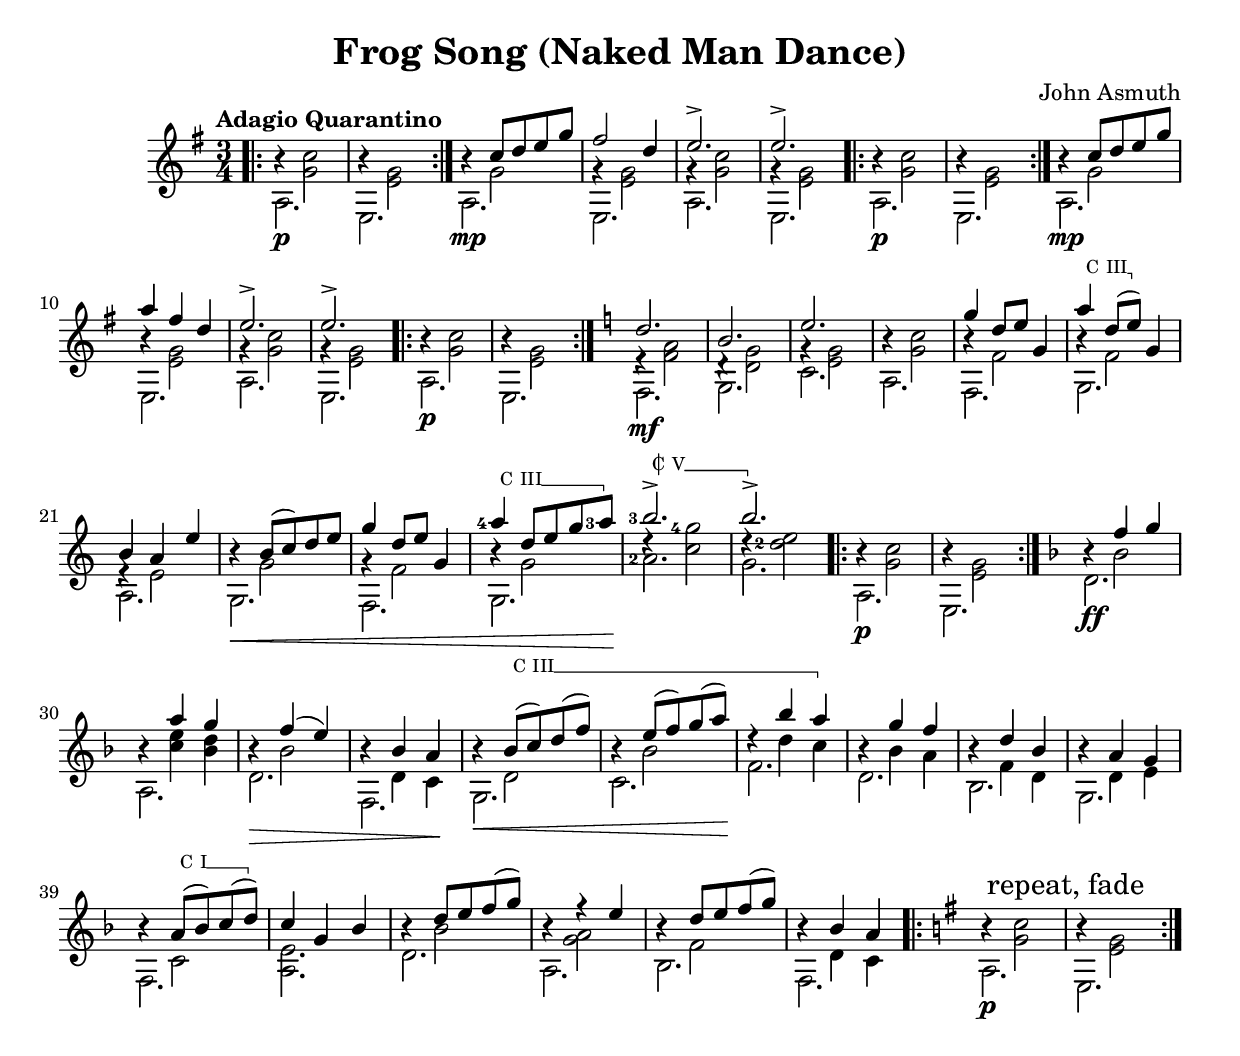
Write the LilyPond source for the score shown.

\version "2.18.2"
\header {
  title = "Frog Song (Naked Man Dance)"
  composer = "John Asmuth"
}

\include "bbarred.ly"
#(define RH rightHandFinger)

<<
  {
    \time 3/4
    \tempo "Adagio Quarantino"
   
    <<
      \new Voice { \voiceOne
        \set fingeringOrientations = #'(left)
        
        \key g \major
        
        \bar ".|:" s2.\p | s2. | \bar ":|." 
        s4\mp c''8 d'' e'' g'' | fis''2 d''4 | e''2.-> | e''2.-> |
        \bar ".|:" s2.\p | s2. | \bar ":|." 
        s4\mp c''8 d'' e'' g'' | a''4 fis'' d'' | e''2.-> | e''2.-> |
        \bar ".|:" s2.\p | s2. | \bar ":|." 
        
        \key c \major
        
        d''2.\mf | b'2. | e''2. | s2. | 
        g''4 d''8 e'' g'4 | \fbarre #"III" { a''4 d''8 (e'') } g'4 | b'4 a' e'' | s4 b'8 (c'') d'' e'' | 
        g''4 d''8 e'' g'4 | \fbarre #"III" { <a''-4>4 d''8 e'' <g''> <a''-3> } | \bbarre #"V" { <b''-3>2.-> | b''2.-> } | 
        
        \bar ".|:" s2.\p | s2. | \bar ":|." 
        
        \key d \minor
        
        s4\ff f'' g'' | s4 a'' g'' | s4\>  f'' (e'') | s4 <bes'> <a'> \! |
        s4\< \fbarre #"III" { bes'8 (c'') d'' (f'') | s4 <e''>8 (f'') g'' (a'') | s4\! bes'' a'' } | s4 g'' f'' |
        s4 d''4 bes'4 | s4 a' g' | s4 \fbarre #"I" { a'8 (bes') c'' (d'') } | c''4 g' bes' |
        s4 d''8 e'' f'' (g'') | s4 \tweak Y-offset #2 r4 e''4 | s4 d''8 e'' f'' (g'') | s4 bes'4 a' |
        
        \key g \major
        
        \bar ".|:" s2.\p | s2. | \bar ":|." 
        
      }
      \new Voice { \voiceTwo
        \set fingeringOrientations = #'(left)
        
        a2. | e2. | 
        a2. | e2. | a2. | e2. | 
        a2. | e2. | 
        a2. | e2. | a2. | e2. | 
        a2. | e2. | 
        
        f2. | g2. | c'2. | a2. |
        f2. | g2. | a2. | g2.\< | 
        f2. | g2. | <a'-2>2.\! | g'2. |
        a2. | e2. | 
        
        d'2. | a2. | d'2. | f2. |
        g2. | c'2. | f'2. | d'2. |
        bes2. | g2. | f2. | <a e'>2. | 
        d'2. | a2. | bes2. | f2. |
        
        a2. | e2. | 
      }
      \new Voice { \voiceFour
        \set fingeringOrientations = #'(left)
        
        \tweak Y-offset #0 r4 <g' c''>2 | \tweak Y-offset #0 r4 <e' g'>2 | 
        \tweak Y-offset #0 r4 <g'>2 | \tweak Y-offset #-1 r4 <e' g'>2 | \tweak Y-offset #-1 r4 <g' c''>2 | \tweak Y-offset #-1 r4 <e' g'>2 |
        \tweak Y-offset #0 r4 <g' c''>2 | \tweak Y-offset #0 r4 <e' g'>2 | 
        \tweak Y-offset #0 r4 <g'>2 | \tweak Y-offset #0 r4 <e' g'>2 | \tweak Y-offset #-1 r4 <g' c''>2 | \tweak Y-offset #-1 r4 <e' g'>2 |
        \tweak Y-offset #0 r4 <g' c''>2 | \tweak Y-offset #0 r4 <e' g'>2 | 
        
        \tweak Y-offset #-2 r4 <f' a'>2 | \tweak Y-offset #-2.5 r4 <d' g'>2 | \tweak Y-offset #-1 r4 <e' g'>2 | \tweak Y-offset #-0 r4 <g' c''>2 |
        \tweak Y-offset #0 r4 <f'>2 | \tweak Y-offset #0 r4 <f'>2 | \tweak Y-offset #-2 r4 <e'>2 | \tweak Y-offset #-0 r4 <g'>2 |
        \tweak Y-offset #-1 r4 <f'>2 | \tweak Y-offset #0 r4 <g'>2 | \tweak Y-offset #1 r4 <c'' g''-4>2 | \tweak Y-offset #1 r4 <d''-2 e''>2 |
        \tweak Y-offset #0 r4 <g' c''>2 | \tweak Y-offset #0 r4 <e' g'>2 | 
        
        \tweak Y-offset #0 r4 <bes'>2 | \tweak Y-offset #0 r4 <c'' e''>4 <bes' d''> | \tweak Y-offset #0 r4 <bes'>2 | \tweak Y-offset #0 r4  <d'> <c'> |
        \tweak Y-offset #0 r4 <d'>2 | \tweak Y-offset #0 r4 <bes'>2 | \tweak Y-offset #1 r4 <d''>4 c'' | \tweak Y-offset #0 r4  <bes'>4 a' |
        \tweak Y-offset #0 r4 <f'>4 d' | \tweak Y-offset #0 r4  <d'>4 e' | \tweak Y-offset #0 r4 <c'>2 | s2. |
        
        \tweak Y-offset #0 r4 bes'2 | \tweak Y-offset #0 r4  <g' a'>2 | \tweak Y-offset #0 r4 <f'>2 | \tweak Y-offset #0 r4 <d'>4 c' |
        
       
        \tweak Y-offset #0 r4 <g' c''>2 |  \mark "repeat, fade" \tweak Y-offset #0 r4 <e' g'>2 | 
      }
    >>
    
    
   
    
  }
>>